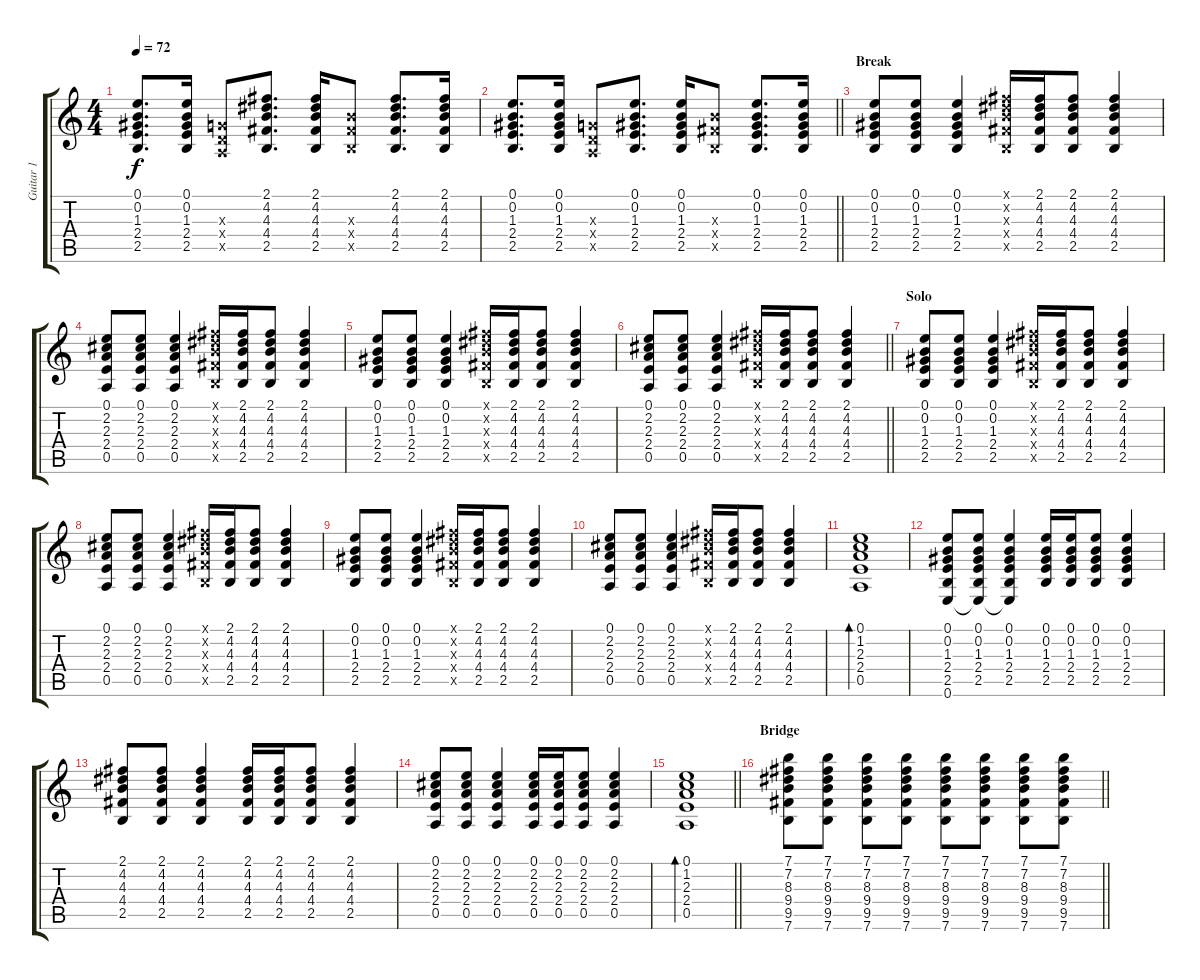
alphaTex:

\track ("Guitar 1" "Guitar 1") {instrument acousticguitarsteel}
\staff {score tabs}
\tuning (E4 B3 G3 D3 A2 E2) {hide}
\ts (4 4)
\tempo 72
\clef g2
\ks c
(0.1 0.2 1.3 2.4 2.5).8{d dy f} (0.1 0.2 1.3 2.4 2.5).16 (0.3{x} 0.4{x} 0.5{x}).8 (2.1 4.2 4.3 4.4 2.5).8{d} (2.1 4.2 4.3 4.4 2.5).16 (4.3{x} 4.4{x} 2.5{x}).8 (2.1 4.2 4.3 4.4 2.5).8{d} (2.1 4.2 4.3 4.4 2.5).16 |
\barLineRight lightlight
(0.1 0.2 1.3 2.4 2.5).8{d} (0.1 0.2 1.3 2.4 2.5).16 (0.3{x} 0.4{x} 0.5{x}).8 (0.1 0.2 1.3 2.4 2.5).8{d} (0.1 0.2 1.3 2.4 2.5).16 (4.3{x} 4.4{x} 2.5{x}).8 (0.1 0.2 1.3 2.4 2.5).8{d} (0.1 0.2 1.3 2.4 2.5).16 |
\section ("" "Break")
(0.1 0.2 1.3 2.4 2.5).8 (0.1 0.2 1.3 2.4 2.5).8 (0.1 0.2 1.3 2.4 2.5).4 (2.1{x} 4.2{x} 4.3{x} 4.4{x} 2.5{x}).16 (2.1 4.2 4.3 4.4 2.5).16 (2.1 4.2 4.3 4.4 2.5).8 (2.1 4.2 4.3 4.4 2.5).4 |
(0.1 2.2 2.3 2.4 0.5).8 (0.1 2.2 2.3 2.4 0.5).8 (0.1 2.2 2.3 2.4 0.5).4 (2.1{x} 4.2{x} 4.3{x} 4.4{x} 2.5{x}).16 (2.1 4.2 4.3 4.4 2.5).16 (2.1 4.2 4.3 4.4 2.5).8 (2.1 4.2 4.3 4.4 2.5).4 |
(0.1 0.2 1.3 2.4 2.5).8 (0.1 0.2 1.3 2.4 2.5).8 (0.1 0.2 1.3 2.4 2.5).4 (2.1{x} 4.2{x} 4.3{x} 4.4{x} 2.5{x}).16 (2.1 4.2 4.3 4.4 2.5).16 (2.1 4.2 4.3 4.4 2.5).8 (2.1 4.2 4.3 4.4 2.5).4 |
\barLineRight lightlight
(0.1 2.2 2.3 2.4 0.5).8 (0.1 2.2 2.3 2.4 0.5).8 (0.1 2.2 2.3 2.4 0.5).4 (2.1{x} 4.2{x} 4.3{x} 4.4{x} 2.5{x}).16 (2.1 4.2 4.3 4.4 2.5).16 (2.1 4.2 4.3 4.4 2.5).8 (2.1 4.2 4.3 4.4 2.5).4 |
\section ("" "Solo")
(0.1 0.2 1.3 2.4 2.5).8 (0.1 0.2 1.3 2.4 2.5).8 (0.1 0.2 1.3 2.4 2.5).4 (2.1{x} 4.2{x} 4.3{x} 4.4{x} 2.5{x}).16 (2.1 4.2 4.3 4.4 2.5).16 (2.1 4.2 4.3 4.4 2.5).8 (2.1 4.2 4.3 4.4 2.5).4 |
(0.1 2.2 2.3 2.4 0.5).8 (0.1 2.2 2.3 2.4 0.5).8 (0.1 2.2 2.3 2.4 0.5).4 (2.1{x} 4.2{x} 4.3{x} 4.4{x} 2.5{x}).16 (2.1 4.2 4.3 4.4 2.5).16 (2.1 4.2 4.3 4.4 2.5).8 (2.1 4.2 4.3 4.4 2.5).4 |
(0.1 0.2 1.3 2.4 2.5).8 (0.1 0.2 1.3 2.4 2.5).8 (0.1 0.2 1.3 2.4 2.5).4 (2.1{x} 4.2{x} 4.3{x} 4.4{x} 2.5{x}).16 (2.1 4.2 4.3 4.4 2.5).16 (2.1 4.2 4.3 4.4 2.5).8 (2.1 4.2 4.3 4.4 2.5).4 |
(0.1 2.2 2.3 2.4 0.5).8 (0.1 2.2 2.3 2.4 0.5).8 (0.1 2.2 2.3 2.4 0.5).4 (2.1{x} 4.2{x} 4.3{x} 4.4{x} 2.5{x}).16 (2.1 4.2 4.3 4.4 2.5).16 (2.1 4.2 4.3 4.4 2.5).8 (2.1 4.2 4.3 4.4 2.5).4 |
(0.1 1.2 2.3 2.4 0.5).1{bd 60} |
(0.1 0.2 1.3 2.4 2.5 0.6).8 (0.1 0.2 1.3 2.4 2.5 0.6{t}).8 (0.1 0.2 1.3 2.4 2.5 0.6{t}).4 (0.1 0.2 1.3 2.4 2.5).16 (0.1 0.2 1.3 2.4 2.5).16 (0.1 0.2 1.3 2.4 2.5).8 (0.1 0.2 1.3 2.4 2.5).4 |
(2.1 4.2 4.3 4.4 2.5).8 (2.1 4.2 4.3 4.4 2.5).8 (2.1 4.2 4.3 4.4 2.5).4 (2.1 4.2 4.3 4.4 2.5).16 (2.1 4.2 4.3 4.4 2.5).16 (2.1 4.2 4.3 4.4 2.5).8 (2.1 4.2 4.3 4.4 2.5).4 |
(0.1 2.2 2.3 2.4 0.5).8 (0.1 2.2 2.3 2.4 0.5).8 (0.1 2.2 2.3 2.4 0.5).4 (0.1 2.2 2.3 2.4 0.5).16 (0.1 2.2 2.3 2.4 0.5).16 (0.1 2.2 2.3 2.4 0.5).8 (0.1 2.2 2.3 2.4 0.5).4 |
\barLineRight lightlight
(0.1 1.2 2.3 2.4 0.5).1{bd 60} |
\section ("" "Bridge")
\barLineRight lightlight
(7.1 7.2 8.3 9.4 9.5 7.6).8 (7.1 7.2 8.3 9.4 9.5 7.6).8 (7.1 7.2 8.3 9.4 9.5 7.6).8 (7.1 7.2 8.3 9.4 9.5 7.6).8 (7.1 7.2 8.3 9.4 9.5 7.6).8 (7.1 7.2 8.3 9.4 9.5 7.6).8 (7.1 7.2 8.3 9.4 9.5 7.6).8 (7.1 7.2 8.3 9.4 9.5 7.6).8
